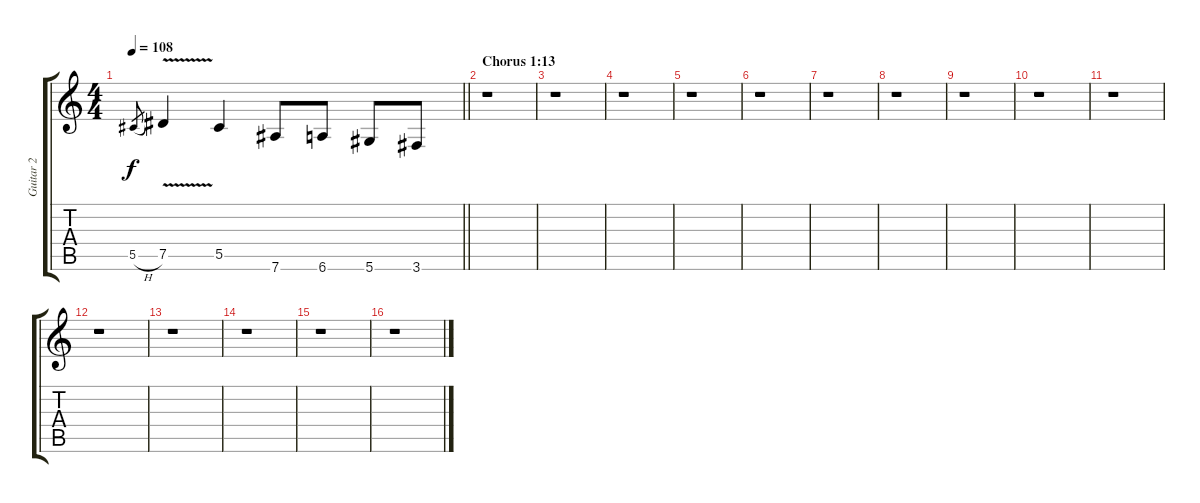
\track ("Guitar 2" "Guitar 2") {instrument distortionguitar}
\staff {score tabs}
\tuning (Eb4 Bb3 Gb3 Db3 Ab2 Eb2) {hide}
\ts (4 4)
\tempo 108
\clef g2
\barLineRight lightlight
\ks c
5.5{h}.8{gr dy f} 7.5{v}.4 5.5.4 7.6.8 6.6.8 5.6.8 3.6.8 |
\section ("" "Chorus 1:13")
r.1 |
r.1 |
r.1 |
r.1 |
r.1 |
r.1 |
r.1 |
r.1 |
r.1 |
r.1 |
r.1 |
r.1 |
r.1 |
r.1 |
r.1
